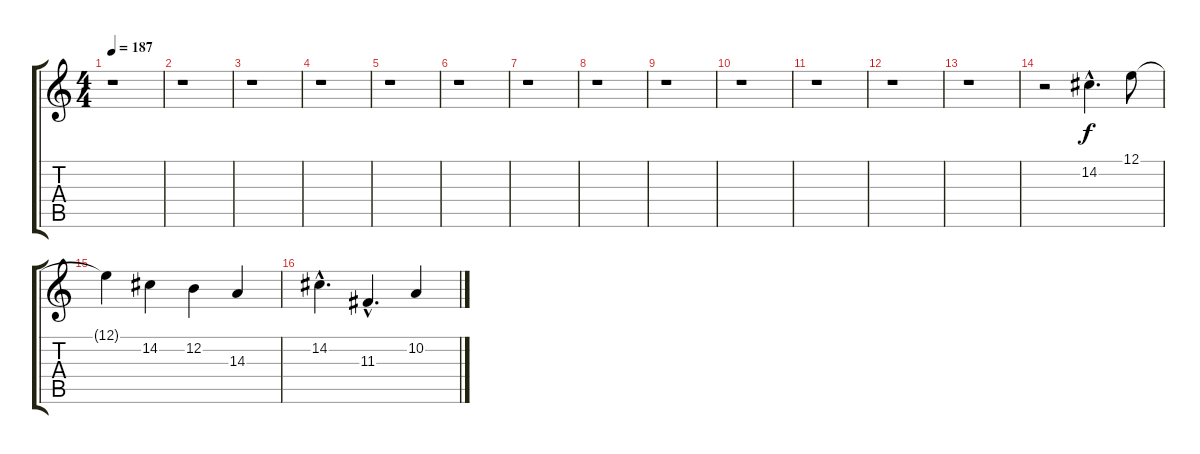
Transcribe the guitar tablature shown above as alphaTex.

\track "" {instrument lead1square}
\staff {score tabs}
\tuning (E4 B3 G3 D3 A2 E2) {hide}
\ts (4 4)
\tempo 187
\clef g2
\ks c
r.1{dy f} |
r.1 |
r.1 |
r.1 |
r.1 |
r.1 |
r.1 |
r.1 |
r.1 |
r.1 |
r.1 |
r.1 |
r.1 |
r.2 14.2{hac}.4{d} 12.1.8 |
12.1{t}.4 14.2.4 12.2.4 14.3.4 |
14.2{hac}.4{d} 11.3{hac}.4{d} 10.2.4
